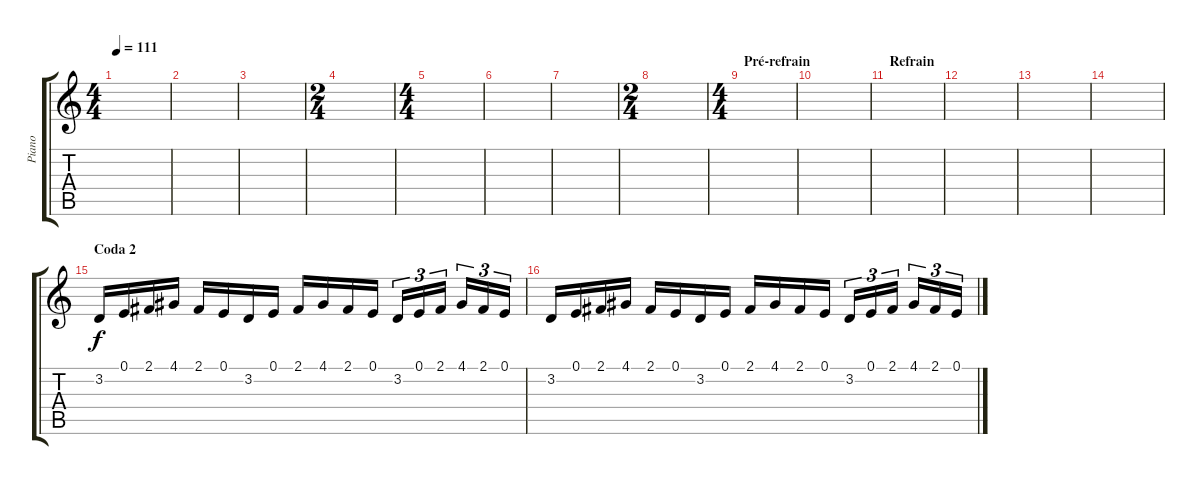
\track ("Piano" "Piano") {instrument honkytonkpiano}
\staff {score tabs}
\tuning (E4 B3 G3 D3 A2 E2) {hide}
\ts (4 4)
\tempo 111
\clef g2
\ks c
|
|
|
\ts (2 4)
|
\ts (4 4)
|
|
|
\ts (2 4)
|
\ts (4 4)
\section ("" "Pré-refrain")
|
|
\section ("" "Refrain")
|
|
|
|
\section ("" "Coda 2")
3.2.16 0.1.16 2.1.16 4.1.16 2.1.16 0.1.16 3.2.16 0.1.16 2.1.16 4.1.16 2.1.16 0.1.16 3.2.16{tu (3 2)} 0.1.16{tu (3 2)} 2.1.16{tu (3 2)} 4.1.16{tu (3 2)} 2.1.16{tu (3 2)} 0.1.16{tu (3 2)} |
3.2.16 0.1.16 2.1.16 4.1.16 2.1.16 0.1.16 3.2.16 0.1.16 2.1.16 4.1.16 2.1.16 0.1.16 3.2.16{tu (3 2)} 0.1.16{tu (3 2)} 2.1.16{tu (3 2)} 4.1.16{tu (3 2)} 2.1.16{tu (3 2)} 0.1.16{tu (3 2)}
